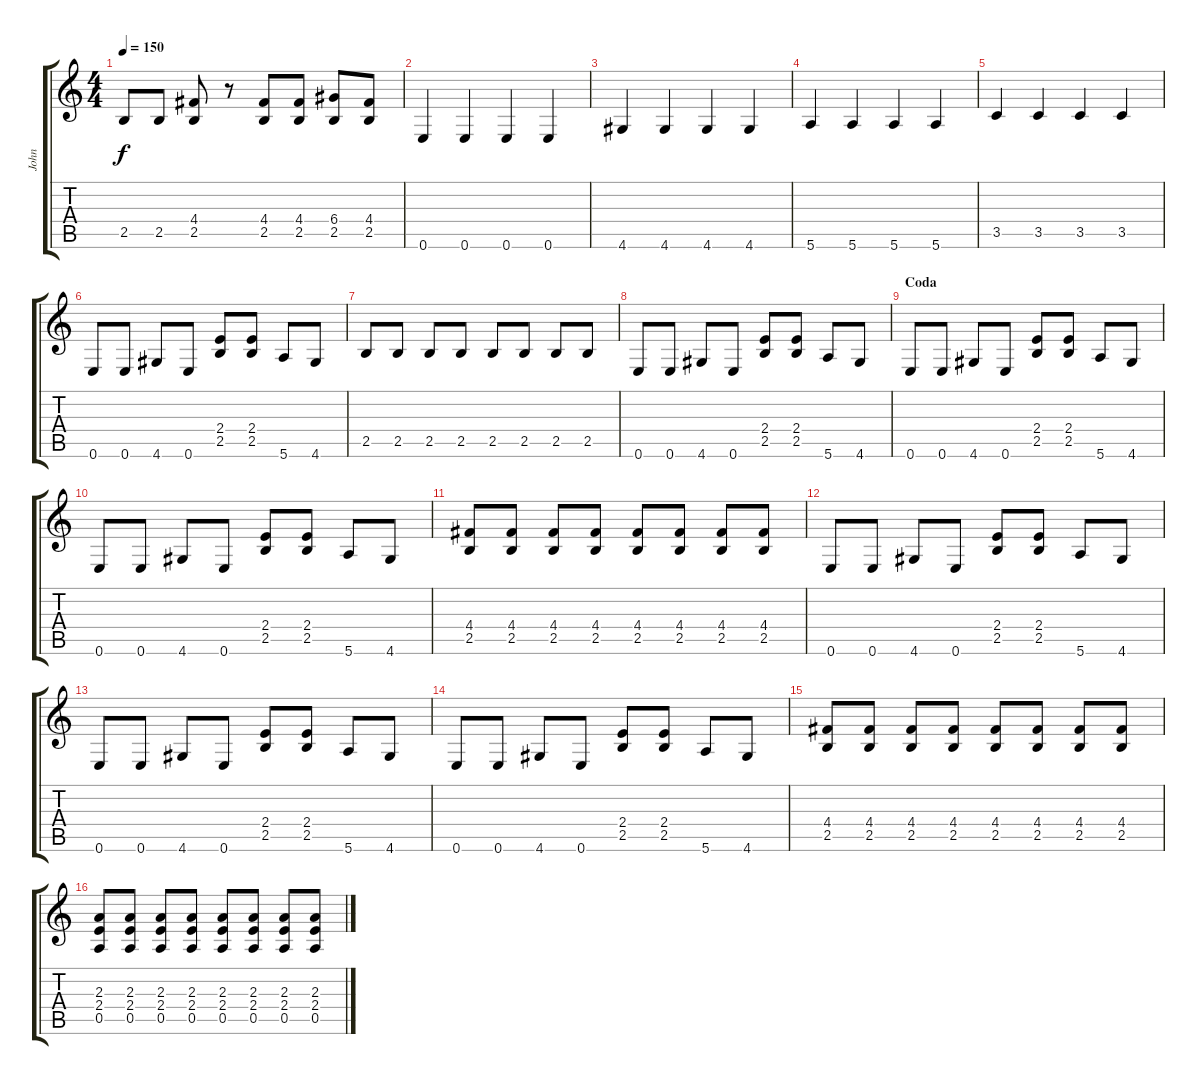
\track ("John" "John") {instrument electricguitarmuted}
\staff {score tabs}
\tuning (E4 B3 G3 D3 A2 E2) {hide}
\ts (4 4)
\tempo 150
\clef g2
\ks c
2.5.8{dy f} 2.5.8 (4.4 2.5).8 r.8 (4.4 2.5).8 (4.4 2.5).8 (6.4 2.5).8 (4.4 2.5).8 |
0.6.4 0.6.4 0.6.4 0.6.4 |
4.6.4 4.6.4 4.6.4 4.6.4 |
5.6.4 5.6.4 5.6.4 5.6.4 |
3.5.4 3.5.4 3.5.4 3.5.4 |
0.6.8 0.6.8 4.6.8 0.6.8 (2.4 2.5).8 (2.4 2.5).8 5.6.8 4.6.8 |
2.5.8 2.5.8 2.5.8 2.5.8 2.5.8 2.5.8 2.5.8 2.5.8 |
0.6.8 0.6.8 4.6.8 0.6.8 (2.4 2.5).8 (2.4 2.5).8 5.6.8 4.6.8 |
\section ("" "Coda")
0.6.8 0.6.8 4.6.8 0.6.8 (2.4 2.5).8 (2.4 2.5).8 5.6.8 4.6.8 |
0.6.8 0.6.8 4.6.8 0.6.8 (2.4 2.5).8 (2.4 2.5).8 5.6.8 4.6.8 |
(4.4 2.5).8 (4.4 2.5).8 (4.4 2.5).8 (4.4 2.5).8 (4.4 2.5).8 (4.4 2.5).8 (4.4 2.5).8 (4.4 2.5).8 |
0.6.8 0.6.8 4.6.8 0.6.8 (2.4 2.5).8 (2.4 2.5).8 5.6.8 4.6.8 |
0.6.8 0.6.8 4.6.8 0.6.8 (2.4 2.5).8 (2.4 2.5).8 5.6.8 4.6.8 |
0.6.8 0.6.8 4.6.8 0.6.8 (2.4 2.5).8 (2.4 2.5).8 5.6.8 4.6.8 |
(4.4 2.5).8 (4.4 2.5).8 (4.4 2.5).8 (4.4 2.5).8 (4.4 2.5).8 (4.4 2.5).8 (4.4 2.5).8 (4.4 2.5).8 |
(2.3 2.4 0.5).8 (2.3 2.4 0.5).8 (2.3 2.4 0.5).8 (2.3 2.4 0.5).8 (2.3 2.4 0.5).8 (2.3 2.4 0.5).8 (2.3 2.4 0.5).8 (2.3 2.4 0.5).8
